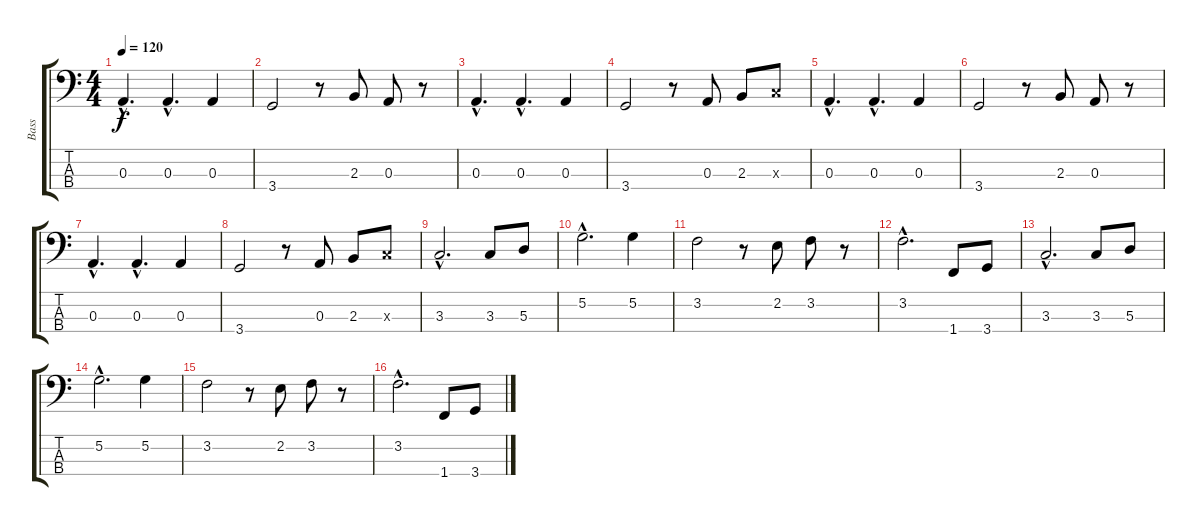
\track ("Bass" "Bass") {instrument electricbassfinger}
\staff {score tabs}
\tuning (G2 D2 A1 E1) {hide}
\ts (4 4)
\tempo 120
\clef f4
\ks c
0.3{hac}.4{d dy f} 0.3{hac}.4{d} 0.3.4 |
3.4.2 r.8 2.3.8 0.3.8 r.8 |
0.3{hac}.4{d} 0.3{hac}.4{d} 0.3.4 |
3.4.2 r.8 0.3.8 2.3.8 3.3{x}.8 |
0.3{hac}.4{d} 0.3{hac}.4{d} 0.3.4 |
3.4.2 r.8 2.3.8 0.3.8 r.8 |
0.3{hac}.4{d} 0.3{hac}.4{d} 0.3.4 |
3.4.2 r.8 0.3.8 2.3.8 3.3{x}.8 |
3.3{hac}.2{d} 3.3.8 5.3.8 |
5.2{hac}.2{d} 5.2.4 |
3.2.2 r.8 2.2.8 3.2.8 r.8 |
3.2{hac}.2{d} 1.4.8 3.4.8 |
3.3{hac}.2{d} 3.3.8 5.3.8 |
5.2{hac}.2{d} 5.2.4 |
3.2.2 r.8 2.2.8 3.2.8 r.8 |
3.2{hac}.2{d} 1.4.8 3.4.8
